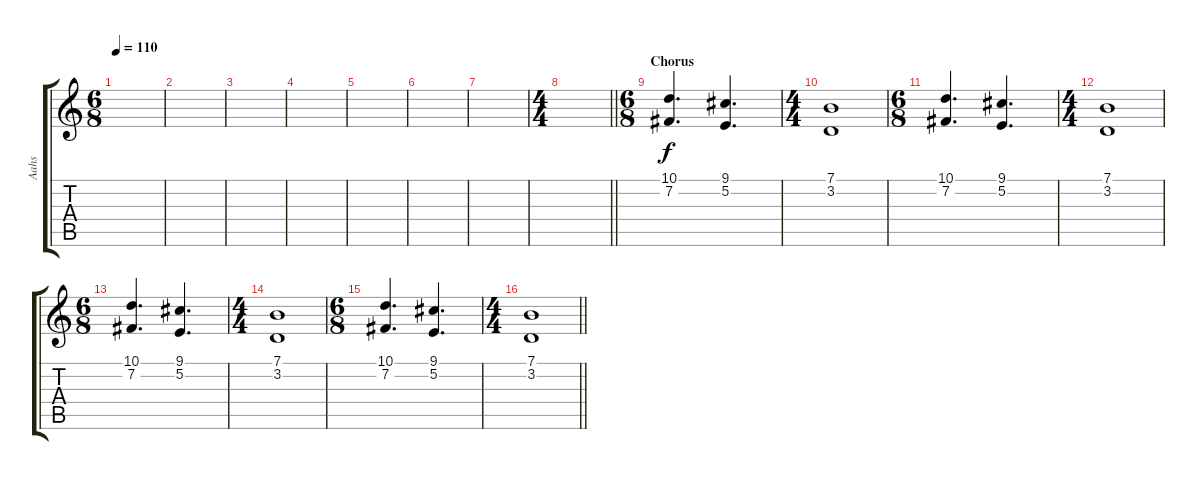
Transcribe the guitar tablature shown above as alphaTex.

\track ("Aahs" "Aahs") {instrument choiraahs}
\staff {score tabs}
\tuning (E4 B3 G3 D3 A2 E2) {hide}
\ts (6 8)
\tempo 110
\clef g2
\ks c
|
|
|
|
|
|
|
\ts (4 4)
\barLineRight lightlight
|
\ts (6 8)
\section ("" "Chorus")
(10.1 7.2).4{d} (9.1 5.2).4{d} |
\ts (4 4)
(7.1 3.2).1 |
\ts (6 8)
(10.1 7.2).4{d} (9.1 5.2).4{d} |
\ts (4 4)
(7.1 3.2).1 |
\ts (6 8)
(10.1 7.2).4{d} (9.1 5.2).4{d} |
\ts (4 4)
(7.1 3.2).1 |
\ts (6 8)
(10.1 7.2).4{d} (9.1 5.2).4{d} |
\ts (4 4)
\barLineRight lightlight
(7.1 3.2).1
